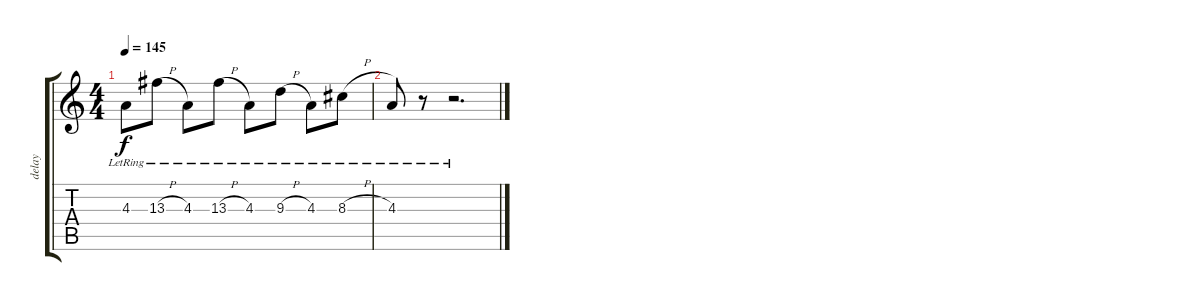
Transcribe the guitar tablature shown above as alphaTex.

\track ("delay" "delay") {instrument overdrivenguitar}
\staff {score tabs}
\tuning (D4 A3 F3 C3 G2 D2) {hide}
\ts (4 4)
\tempo 145
\clef g2
\ks c
4.3{lr}.8{dy f} 13.3{h lr}.8 4.3{lr}.8 13.3{h lr}.8 4.3{lr}.8 9.3{h lr}.8 4.3{lr}.8 8.3{h lr}.8 |
4.3{lr}.8 r.8 r.2{d}
